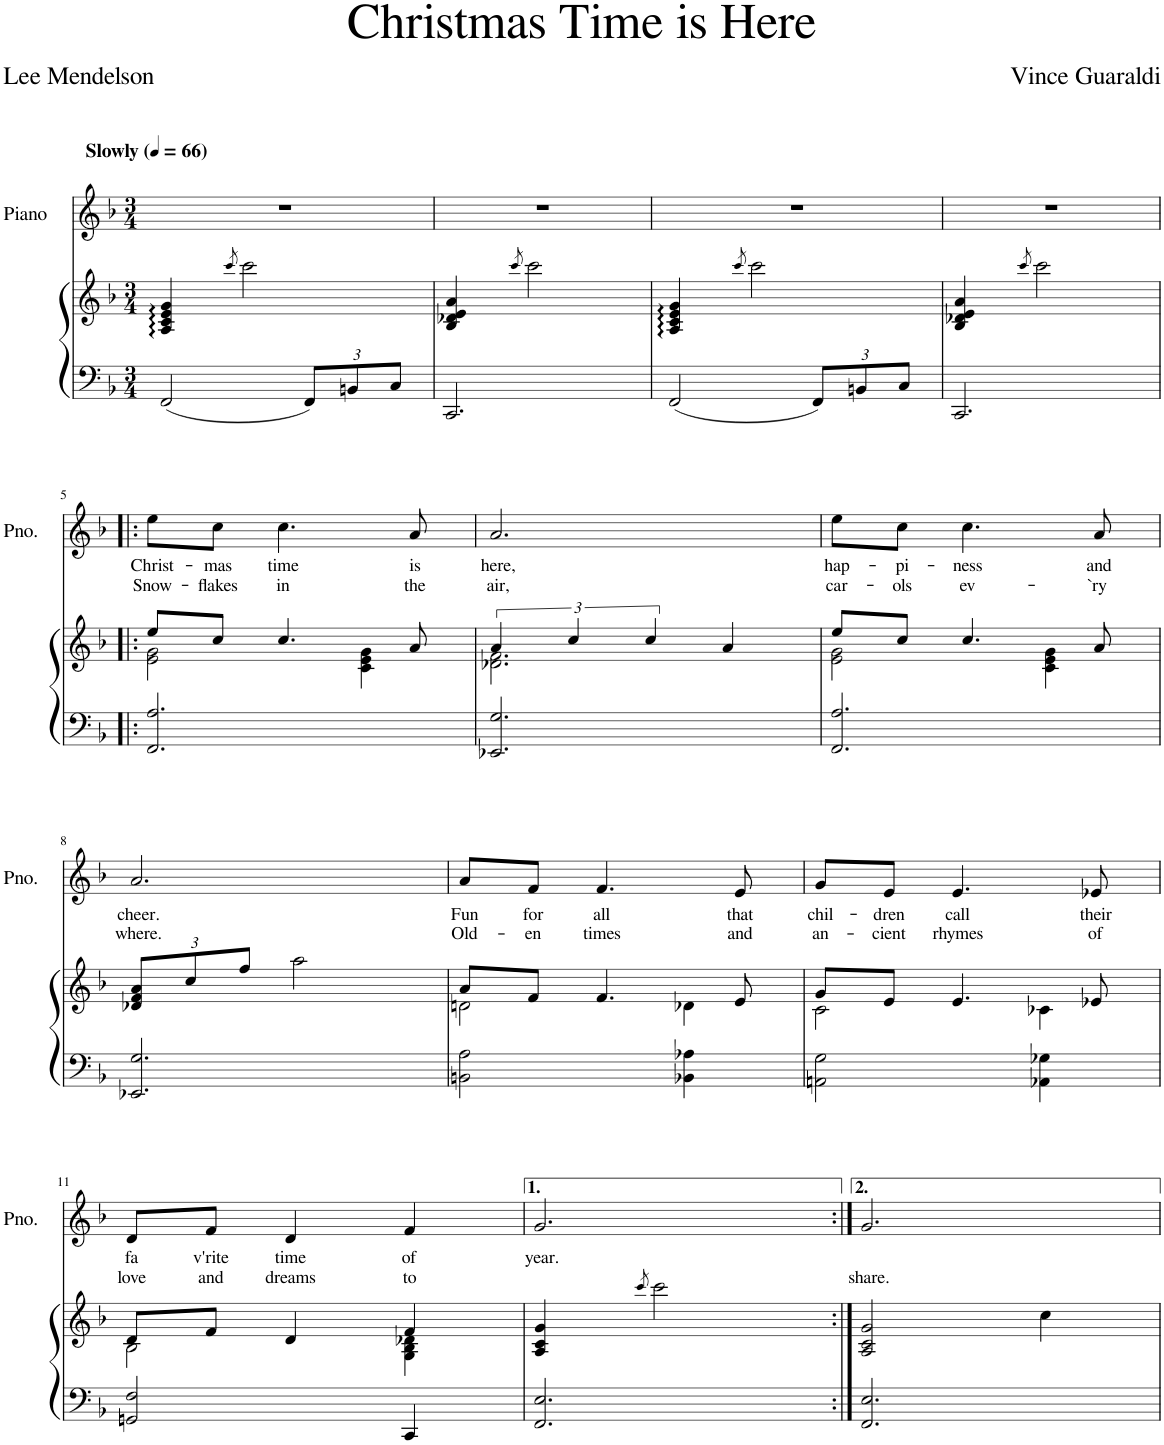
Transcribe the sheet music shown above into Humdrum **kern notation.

**kern	**kern	**kern	**text	**text
*part2	*part2	*part1	*part1	*part1
*staff3	*staff2	*staff1	*staff1	*staff1
*I"Piano	*	*I"Piano	*	*
*I'Pno	*	*I'Pno.	*	*
*clefF4	*clefG2	*clefG2	*	*
*k[b-]	*k[b-]	*k[b-]	*	*
*M3/4	*M3/4	*M3/4	*	*
*MM66	*MM66	*MM66	*	*
=1	=1	=1	=1	=1
!	!	!LO:TX:a:B:t=Slowly	!	!
2FF/	4A/:: 4c/:: 4e/:: 4g/::	2.r	.	.
.	8qccc/	.	.	.
.	2ccc\	.	.	.
*Xbrackettup	*	*	*	*
12FF/L	.	.	.	.
12BBn/	.	.	.	.
12C/J	.	.	.	.
=2	=2	=2	=2	=2
2.CC/	4B-/ 4d-X/ 4e/ 4a/	2.r	.	.
.	8qccc/	.	.	.
.	2ccc\	.	.	.
=3	=3	=3	=3	=3
2FF/	4A/:: 4c/:: 4e/:: 4g/::	2.r	.	.
.	8qccc/	.	.	.
.	2ccc\	.	.	.
12FF/L	.	.	.	.
12BBn/	.	.	.	.
12C/J	.	.	.	.
=4	=4	=4	=4	=4
2.CC/	4B-/ 4d-X/ 4e/ 4a/	2.r	.	.
.	8qccc/	.	.	.
.	2ccc\	.	.	.
!!LO:LB:g=z
=5!|:	=5!|:	=5!|:	=5!|:	=5!|:
*	*^	*	*	*
!	!	!	!	!LO:LY:b	!LO:LY:b
2.FF/ 2.A/	8ee/L	2e\ 2g\	8ee\L	Christ-	Snow-
!	!	!	!	!LO:LY:b	!LO:LY:b
.	8cc/J	.	8cc\J	-mas	-flakes
!	!	!	!	!LO:LY:b	!LO:LY:b
.	4.cc/	.	4.cc\	time	in
.	.	4c\ 4e\ 4g\	.	.	.
!	!	!	!	!LO:LY:b	!LO:LY:b
.	8a/	.	8a/	is	the
=6	=6	=6	=6	=6	=6
!	!	!	!	!LO:LY:b	!LO:LY:b
2.EE-X/ 2.G/	6a/	2.d-X\ 2.f\	2.a/	here,	air,
.	6cc/	.	.	.	.
.	6cc/	.	.	.	.
.	4a/	.	.	.	.
=7	=7	=7	=7	=7	=7
!	!	!	!	!LO:LY:b	!LO:LY:b
2.FF/ 2.A/	8ee/L	2e\ 2g\	8ee\L	hap-	car-
!	!	!	!	!LO:LY:b	!LO:LY:b
.	8cc/J	.	8cc\J	-pi-	-ols
!	!	!	!	!LO:LY:b	!LO:LY:b
.	4.cc/	.	4.cc\	-ness	ev-
.	.	4c\ 4e\ 4g\	.	.	.
!	!	!	!	!LO:LY:b	!LO:LY:b
.	8a/	.	8a/	and	-`ry
*	*v	*v	*	*	*
!!LO:LB:g=z
=8	=8	=8	=8	=8
*	*Xbrackettup	*	*	*
!	!	!	!LO:LY:b	!LO:LY:b
2.EE-X/ 2.G/	12d-X/ 12f/ 12a/L	2.a/	cheer.	where.
.	12cc/	.	.	.
.	12ff/J	.	.	.
.	2aa\	.	.	.
=9	=9	=9	=9	=9
*	*^	*	*	*
!	!	!	!	!LO:LY:b	!LO:LY:b
2BBn\ 2A\	8a/L	2dn\	8a/L	Fun	Old-
!	!	!	!	!LO:LY:b	!LO:LY:b
.	8f/J	.	8f/J	for	-en
!	!	!	!	!LO:LY:b	!LO:LY:b
.	4.f/	.	4.f/	all	times
4BB-X\ 4A-X\	.	4d-X\	.	.	.
!	!	!	!	!LO:LY:b	!LO:LY:b
.	8e/	.	8e/	that	and
=10	=10	=10	=10	=10	=10
!	!	!	!	!LO:LY:b	!LO:LY:b
2AAn\ 2G\	8g/L	2c\	8g/L	chil-	an-
!	!	!	!	!LO:LY:b	!LO:LY:b
.	8e/J	.	8e/J	-dren	-cient
!	!	!	!	!LO:LY:b	!LO:LY:b
.	4.e/	.	4.e/	call	rhymes
4AA-X\ 4G-X\	.	4c-X\	.	.	.
!	!	!	!	!LO:LY:b	!LO:LY:b
.	8e-X/	.	8e-X/	their	of
!!LO:LB:g=z
=11	=11	=11	=11	=11	=11
!	!	!	!	!LO:LY:b	!LO:LY:b
2GGn/ 2F/	8d/L	2B-\	8d/L	fa	love
!	!	!	!	!LO:LY:b	!LO:LY:b
.	8f/J	.	8f/J	v'rite	and
!	!	!	!	!LO:LY:b	!LO:LY:b
.	4d/	.	4d/	time	dreams
!	!	!	!	!LO:LY:b	!LO:LY:b
4CC/	4f/	4G\ 4B-\ 4d-X\	4f/	of	to
=12	=12	=12	=12	=12	=12
!	!	!	!	!LO:LY:b	!
*	*v	*v	*	*	*
2.FF/ 2.E/	4A/ 4c/ 4g/	2.g/	year.	.
.	8qccc/	.	.	.
.	2ccc\	.	.	.
=13:|!	=13:|!	=13:|!	=13:|!	=13:|!
!	!	!	!	!LO:LY:b
2.FF/ 2.E/	2A/ 2c/ 2g/	2.g/	.	share.
.	4cc\	.	.	.
=	=	=	=	=
*-	*-	*-	*-	*-
